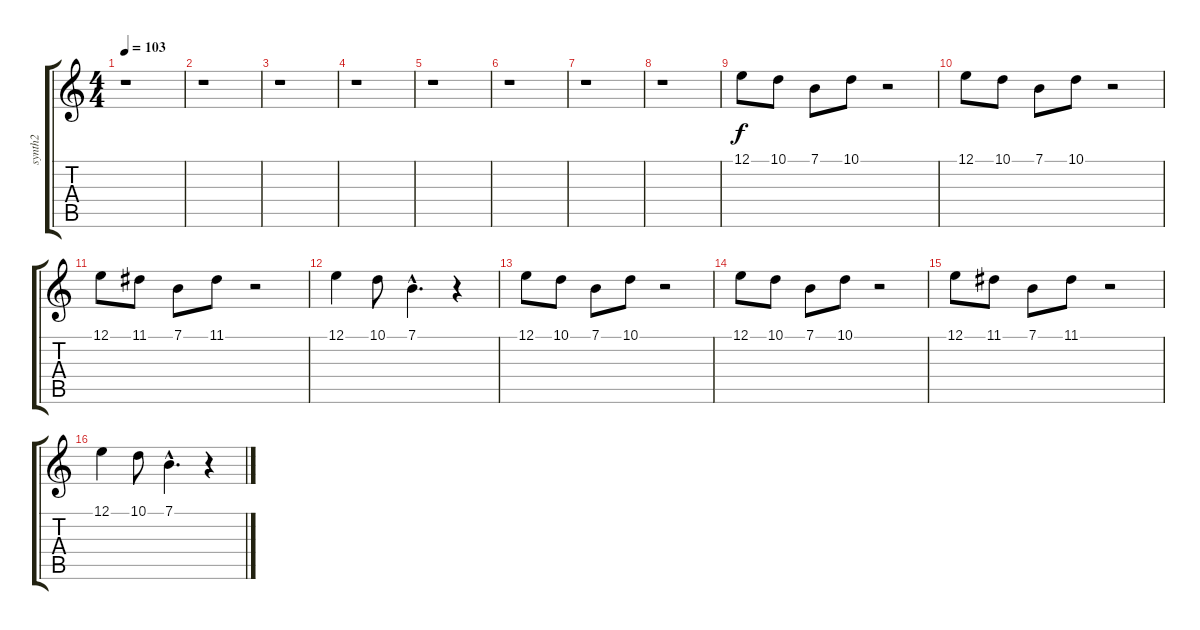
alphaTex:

\track ("synth2" "synth2") {instrument electricpiano2}
\staff {score tabs}
\tuning (E4 B3 G3 D3 A2 E2) {hide}
\ts (4 4)
\tempo 103
\clef g2
\ks c
r.1{dy f} |
r.1 |
r.1 |
r.1 |
r.1 |
r.1 |
r.1 |
r.1 |
12.1.8 10.1.8 7.1.8 10.1.8 r.2 |
12.1.8 10.1.8 7.1.8 10.1.8 r.2 |
12.1.8 11.1.8 7.1.8 11.1.8 r.2 |
12.1.4 10.1.8 7.1{hac}.4{d} r.4 |
12.1.8 10.1.8 7.1.8 10.1.8 r.2 |
12.1.8 10.1.8 7.1.8 10.1.8 r.2 |
12.1.8 11.1.8 7.1.8 11.1.8 r.2 |
12.1.4 10.1.8 7.1{hac}.4{d} r.4
